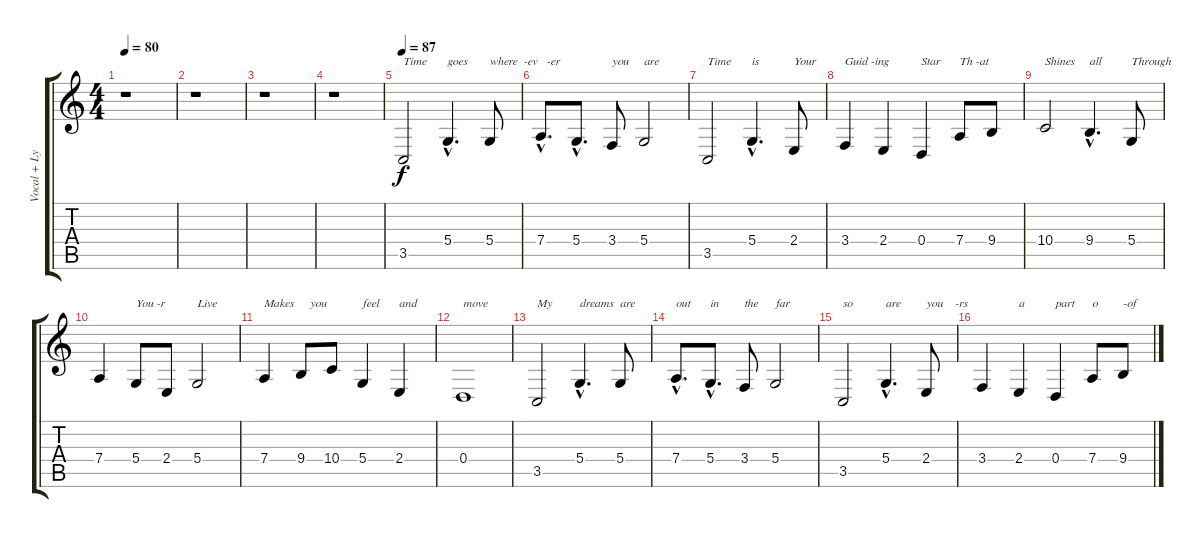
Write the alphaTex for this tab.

\track ("Vocal + Lyric" "Vocal + Ly") {instrument englishhorn}
\staff {score tabs}
\tuning (E4 B3 G3 D3 A2 E2) {hide}
\ts (4 4)
\tempo 80
\clef g2
\ks c
r.1{dy f instrument englishhorn} |
r.1 |
r.1 |
r.1 |
\tempo 87
3.5.2{txt "Time"} 5.4{hac}.4{d txt "goes"} 5.4.8{txt "where  -ev   -er"} |
7.4{hac}.8{d} 5.4{hac}.8{d} 3.4.8{txt "you"} 5.4.2{txt "are"} |
3.5.2{txt "Time"} 5.4{hac}.4{d txt "is"} 2.4.8{txt "Your"} |
3.4.4{txt "Guid -ing"} 2.4.4 0.4.4{txt "Star"} 7.4.8{txt "Th -at"} 9.4.8 |
10.4.2{txt "Shines"} 9.4{hac}.4{d txt "all"} 5.4.8{txt "Through"} |
7.4.4 5.4.8{txt "You -r"} 2.4.8 5.4.2{txt "Live"} |
7.4.4{txt "Makes"} 9.4.8{txt "   you"} 10.4.8 5.4.4{txt "feel"} 2.4.4{txt "and"} |
0.4.1{txt "move"} |
3.5.2{txt "My"} 5.4{hac}.4{d txt "dreams"} 5.4.8{txt "are"} |
7.4{hac}.8{d txt "out"} 5.4{hac}.8{d txt "in"} 3.4.8{txt "the"} 5.4.2{txt "far"} |
3.5.2{txt "so"} 5.4{hac}.4{d txt "are"} 2.4.8{txt "you    -rs"} |
3.4.4 2.4.4{txt "a"} 0.4.4{txt "part"} 7.4.8{txt "o"} 9.4.8{txt "-of"}
